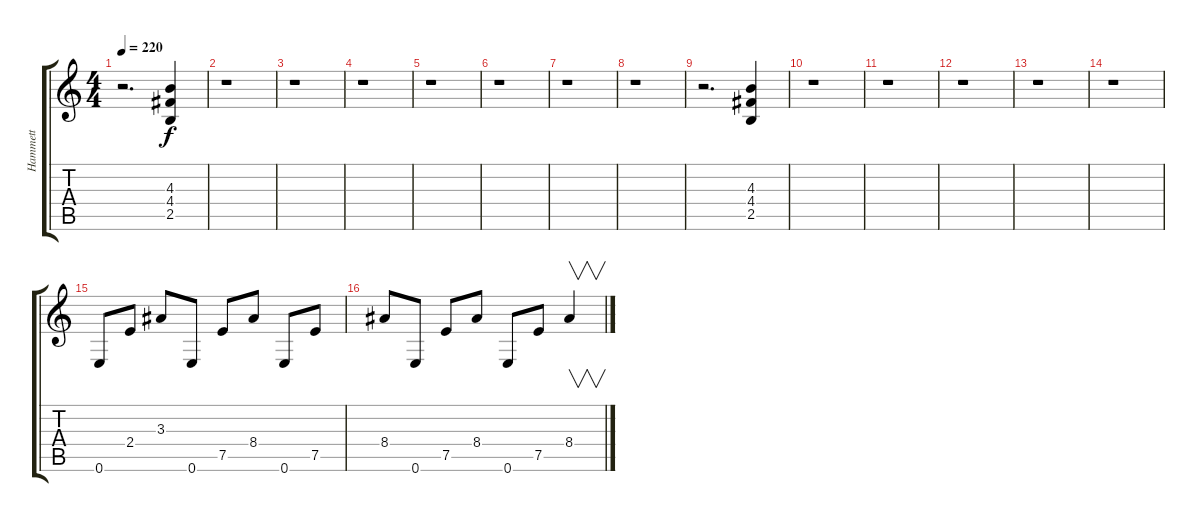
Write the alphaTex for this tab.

\track ("Hammett" "Hammett") {instrument distortionguitar}
\staff {score tabs}
\tuning (E4 B3 G3 D3 A2 E2) {hide}
\ts (4 4)
\tempo 220
\clef g2
\ks c
r.2{d dy f} (4.3 4.4 2.5).4 |
r.1 |
r.1 |
r.1 |
r.1 |
r.1 |
r.1 |
r.1 |
r.2{d} (4.3 4.4 2.5).4 |
r.1 |
r.1 |
r.1 |
r.1 |
r.1 |
0.6.8 2.4.8 3.3.8 0.6.8 7.5.8 8.4.8 0.6.8 7.5.8 |
8.4.8 0.6.8 7.5.8 8.4.8 0.6.8 7.5.8 8.4.4{v}
